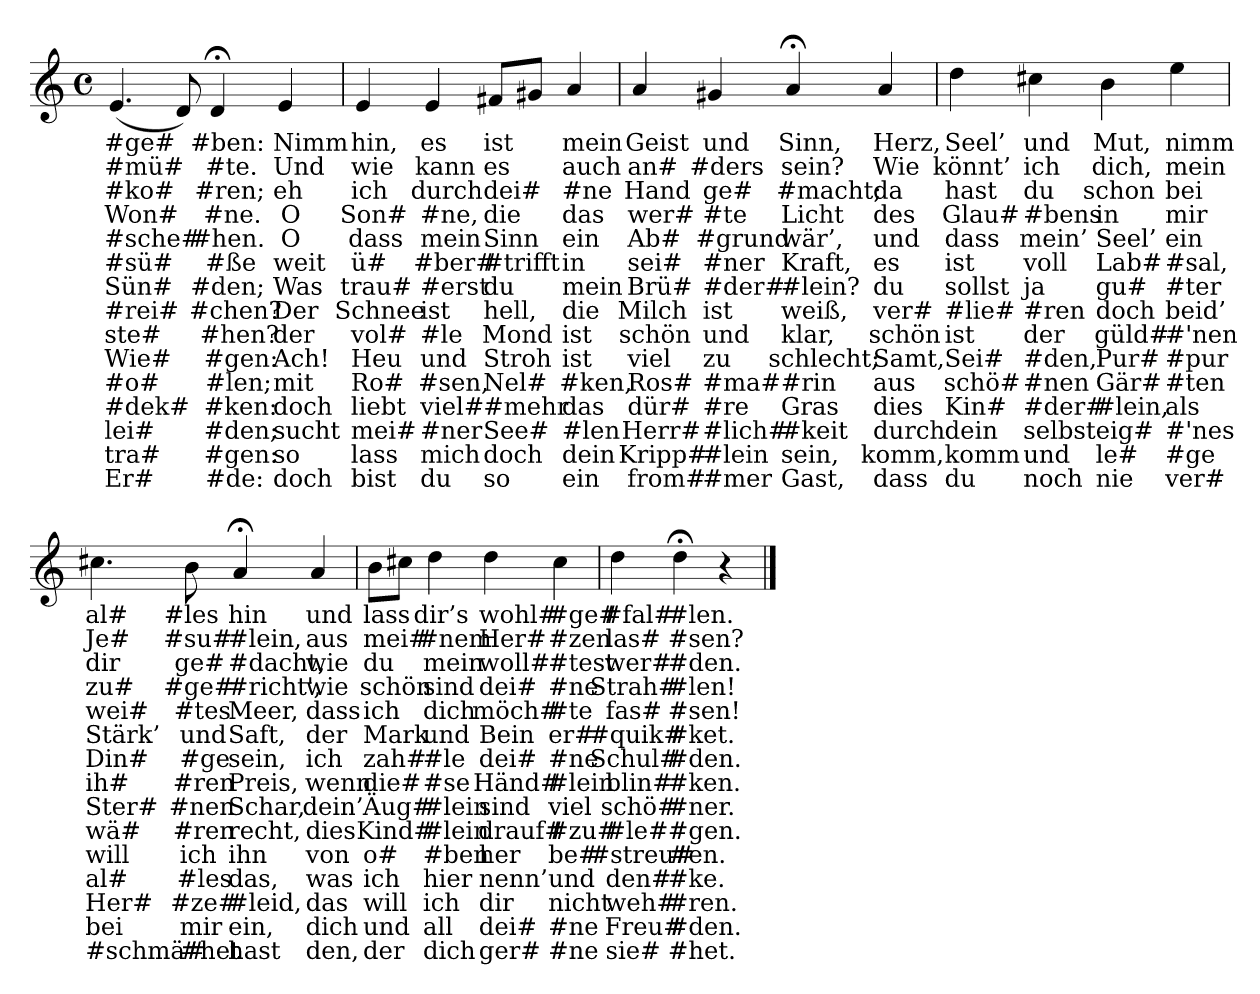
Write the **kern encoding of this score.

**kern	**text	**text	**text	**text	**text	**text	**text	**text	**text	**text	**text	**text	**text	**text	**text
*part1	*part1	*part1	*part1	*part1	*part1	*part1	*part1	*part1	*part1	*part1	*part1	*part1	*part1	*part1	*part1
*staff1	*staff1	*staff1	*staff1	*staff1	*staff1	*staff1	*staff1	*staff1	*staff1	*staff1	*staff1	*staff1	*staff1	*staff1	*staff1
*clefG2	*	*	*	*	*	*	*	*	*	*	*	*	*	*	*
*M4/4	*	*	*	*	*	*	*	*	*	*	*	*	*	*	*
*met(c)	*	*	*	*	*	*	*	*	*	*	*	*	*	*	*
=	=	=	=	=	=	=	=	=	=	=	=	=	=	=	=
(4.e	#ge#	#mü#	#ko#	Won#	#sche#	#sü#	Sün#	#rei#	ste#	Wie#	#o#	#dek#	lei#	tra#	Er#
8d)	.	.	.	.	.	.	.	.	.	.	.	.	.	.	.
4d;<	#ben:	#te.	#ren;	#ne.	#hen.	#ße	#den;	#chen?	#hen?	#gen:	#len;	#ken:	#den;	#gen:	#de:
4e	Nimm	Und	eh	O	O	weit	Was	Der	der	Ach!	mit	doch	sucht	so	doch
=	=	=	=	=	=	=	=	=	=	=	=	=	=	=	=
4e	hin,	wie	ich	Son#	dass	ü#	trau#	Schnee	vol#	Heu	Ro#	liebt	mei#	lass	bist
4e	es	kann	durch	#ne,	mein	#ber#	#erst	ist	#le	und	#sen,	viel#	#ner	mich	du
8f#L	ist	es	dei#	die	Sinn	#trifft	du	hell,	Mond	Stroh	Nel#	#mehr	See#	doch	so
8g#XJ	.	.	.	.	.	.	.	.	.	.	.	.	.	.	.
4a	mein	auch	#ne	das	ein	in	mein	die	ist	ist	#ken,	das	#len	dein	ein
=	=	=	=	=	=	=	=	=	=	=	=	=	=	=	=
4a	Geist	an#	Hand	wer#	Ab#	sei#	Brü#	Milch	schön	viel	Ros#	dür#	Herr#	Kripp#	from#
4g#X	und	#ders	ge#	#te	#grund	#ner	#der#	ist	und	zu	#ma#	#re	#lich#	#lein	#mer
4a;<	Sinn,	sein?	#macht;	Licht	wär’,	Kraft,	#lein?	weiß,	klar,	schlecht;	#rin	Gras	#keit	sein,	Gast,
4a	Herz,	Wie	da	des	und	es	du	ver#	schön	Samt,	aus	dies	durch	komm,	dass
=	=	=	=	=	=	=	=	=	=	=	=	=	=	=	=
4dd	Seel’	könnt’	hast	Glau#	dass	ist	sollst	#lie#	ist	Sei#	schö#	Kin#	dein	komm	du
4cc#	und	ich	du	#bens	mein’	voll	ja	#ren	der	#den,	#nen	#der#	selbst	und	noch
4b	Mut,	dich,	schon	in	Seel’	Lab#	gu#	doch	güld#	Pur#	Gär#	#lein,	eig#	le#	nie
4ee	nimm	mein	bei	mir	ein	#sal,	#ter	beid’	#'nen	#pur	#ten	als	#'nes	#ge	ver#
=	=	=	=	=	=	=	=	=	=	=	=	=	=	=	=
4.cc#	al#	Je#	dir	zu#	wei#	Stärk’	Din#	ih#	Ster#	wä#	will	al#	Her#	bei	#schmä#
8b	#les	#su#	ge#	#ge#	#tes	und	#ge	#ren	#nen	#ren	ich	#les	#ze#	mir	#het
4a;<	hin	#lein,	#dacht,	#richt',	Meer,	Saft,	sein,	Preis,	Schar,	recht,	ihn	das,	#leid,	ein,	hast
4a	und	aus	wie	wie	dass	der	ich	wenn	dein’	dies	von	was	das	dich	den,
=	=	=	=	=	=	=	=	=	=	=	=	=	=	=	=
8bL	lass	mei#	du	schön	ich	Mark	zah#	die#	Äug#	Kind#	o#	ich	will	und	der
8cc#J	.	.	.	.	.	.	.	.	.	.	.	.	.	.	.
4dd	dir’s	#nem	mein	sind	dich	und	#le	#se	#lein	#lein	#ben	hier	ich	all	dich
4dd	wohl#	Her#	woll#	dei#	möch#	Bein	dei#	Händ#	sind	drauf#	her	nenn’	dir	dei#	ger#
4cc#	#ge#	#zen	#test	#ne	#te	er#	#ne	#lein	viel	#zu#	be#	und	nicht	#ne	#ne
=	=	=	=	=	=	=	=	=	=	=	=	=	=	=	=
4dd	#fal#	las#	wer#	Strah#	fas#	#quik#	Schul#	blin#	schö#	#le#	#streu#	den#	weh#	Freu#	sie#
4dd;<	#len.	#sen?	#den.	#len!	#sen!	#ket.	#den.	#ken.	#ner.	#gen.	#en.	#ke.	#ren.	#den.	#het.
4r	.	.	.	.	.	.	.	.	.	.	.	.	.	.	.
==	==	==	==	==	==	==	==	==	==	==	==	==	==	==	==
*-	*-	*-	*-	*-	*-	*-	*-	*-	*-	*-	*-	*-	*-	*-	*-
